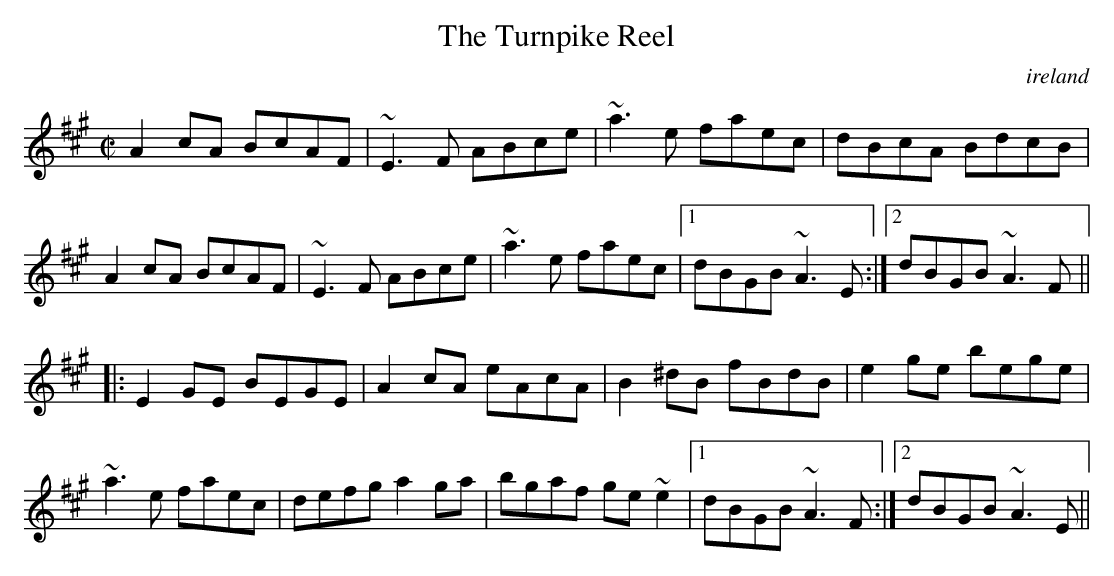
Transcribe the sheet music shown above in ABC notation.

X:1
T:Turnpike Reel, The
O:ireland
M:C|
K:A
A2cA BcAF|~E3F ABce|~a3e faec|dBcA BdcB|
A2cA BcAF|~E3F ABce|~a3e faec|1 dBGB ~A3E:|2 dBGB ~A3F||
|:E2GE BEGE|A2cA eAcA|B2^dB fBdB|e2ge bege|
~a3e faec|defg a2ga|bgaf ge~e2|1 dBGB ~A3F:|2 dBGB ~A3E||
